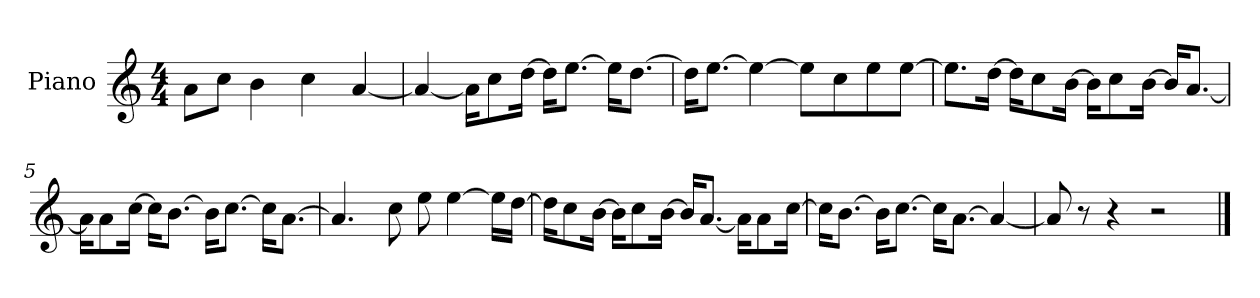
**kern
*part1
*staff1
*I"Piano
*I'P-no
*clefG2
*k[]
*M4/4
*MM90
=1
8a\L
8cc\J
4b\
4cc\
[4a/
=2
4a/_
16a\KL]
8cc\
[16dd\Jk
16dd\KL]
[8.ee\J
16ee\KL]
[8.dd\J
=3
16dd\KL]
[8.ee\J
4ee\_
8ee\L]
8cc\
8ee\
[8ee\J
=4
8.ee\L]
[16dd\Jk
16dd\KL]
8cc\
[16b\Jk
16b\KL]
8cc\
[16b\Jk
16b/KL]
[8.a/J
!!LO:LB:g=z
=5
16a\KL]
8a\
[16cc\Jk
16cc\KL]
[8.b\J
16b\KL]
[8.cc\J
16cc\KL]
[8.a\J
=6
4.a/]
8cc\
8ee\
[4ee\
16ee\LL]
[16dd\JJ
=7
16dd\KL]
8cc\
[16b\Jk
16b\KL]
8cc\
[16b\Jk
16b/KL]
[8.a/J
16a\KL]
8a\
[16cc\Jk
=8
16cc\KL]
[8.b\J
16b\KL]
[8.cc\J
16cc\KL]
[8.a\J
4a/_
=9
8a/]
8r
4r
2r
==
*-
